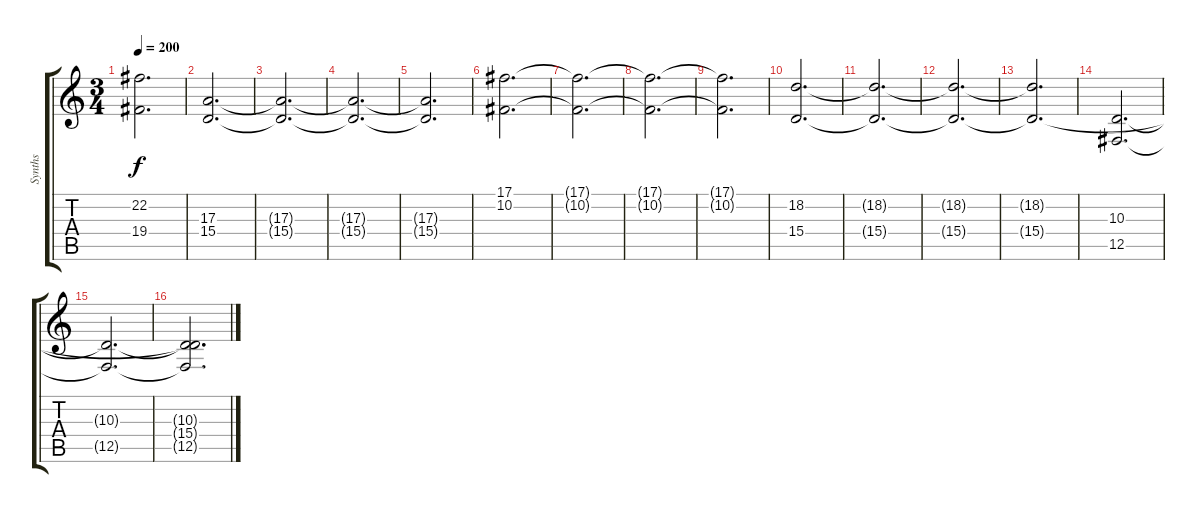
\track ("Synths" "Synths") {instrument stringensemble2}
\staff {score tabs}
\tuning (Db4 Ab3 E3 B2 Gb2 B1) {hide}
\ts (3 4)
\tempo 200
\clef g2
\ks c
(22.2{t} 19.4{t}).2{d dy f} |
(17.3 15.4).2{d} |
(17.3{t} 15.4{t}).2{d} |
(17.3{t} 15.4{t}).2{d} |
(17.3{t} 15.4{t}).2{d} |
(17.1 10.2).2{d} |
(17.1{t} 10.2{t}).2{d} |
(17.1{t} 10.2{t}).2{d} |
(17.1{t} 10.2{t}).2{d} |
(18.2 15.4).2{d} |
(18.2{t} 15.4{t}).2{d} |
(18.2{t} 15.4{t}).2{d} |
(18.2{t} 15.4{t}).2{d} |
(10.3 12.5).2{d} |
(10.3{t} 12.5{t}).2{d} |
(10.3{t} 15.4{t} 12.5{t}).2{d}
